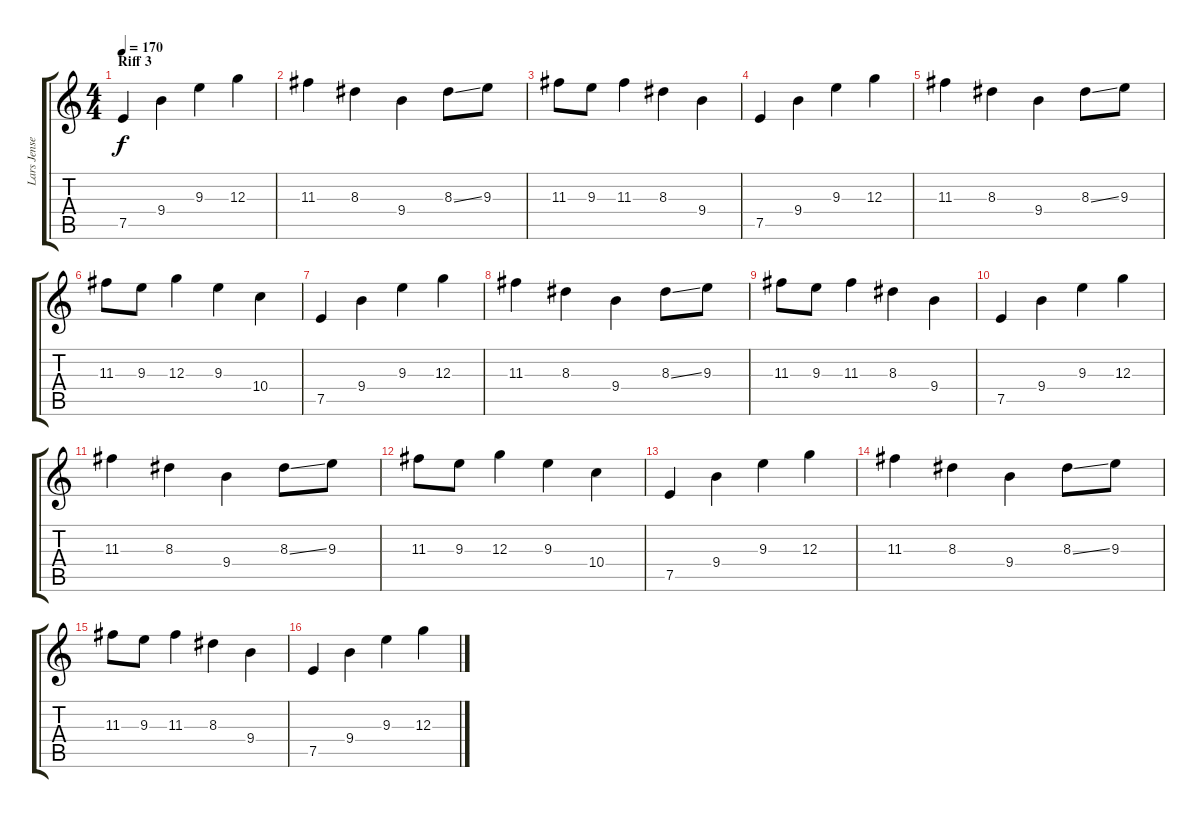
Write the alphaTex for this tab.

\track ("Lars Jensen" "Lars Jense") {instrument acousticguitarsteel}
\staff {score tabs}
\tuning (E4 B3 G3 D3 A2 E2) {hide}
\ts (4 4)
\section ("" "Riff 3")
\tempo 170
\clef g2
\ks c
7.5.4{dy f} 9.4.4 9.3.4 12.3.4 |
11.3.4 8.3.4 9.4.4 8.3{ss}.8 9.3.8 |
11.3.8 9.3.8 11.3.4 8.3.4 9.4.4 |
7.5.4 9.4.4 9.3.4 12.3.4 |
11.3.4 8.3.4 9.4.4 8.3{ss}.8 9.3.8 |
11.3.8 9.3.8 12.3.4 9.3.4 10.4.4 |
7.5.4 9.4.4 9.3.4 12.3.4 |
11.3.4 8.3.4 9.4.4 8.3{ss}.8 9.3.8 |
11.3.8 9.3.8 11.3.4 8.3.4 9.4.4 |
7.5.4 9.4.4 9.3.4 12.3.4 |
11.3.4 8.3.4 9.4.4 8.3{ss}.8 9.3.8 |
11.3.8 9.3.8 12.3.4 9.3.4 10.4.4 |
7.5.4 9.4.4 9.3.4 12.3.4 |
11.3.4 8.3.4 9.4.4 8.3{ss}.8 9.3.8 |
11.3.8 9.3.8 11.3.4 8.3.4 9.4.4 |
7.5.4 9.4.4 9.3.4 12.3.4
